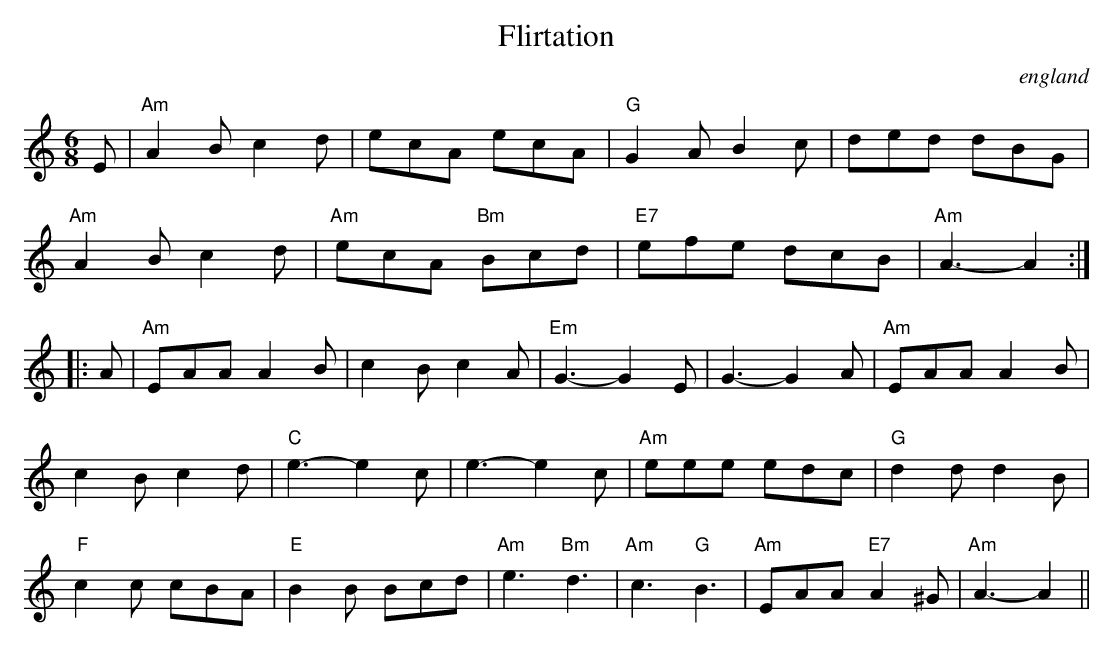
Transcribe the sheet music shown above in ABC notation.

X:1
T:Flirtation
O:england
M:6/8
K:Am
E|"Am"A2B c2d|ecA ecA|"G"G2A B2c|ded dBG|
"Am"A2B c2d|"Am"ecA "Bm"Bcd|"E7"efe dcB|"Am"A3 -A2::
A|"Am"EAA A2B|c2B c2A|"Em"G3 -G2E|G3 -G2A|"Am"EAA A2B|
c2B c2d|"C"e3 -e2c|e3 -e2c|"Am"eee edc|"G"d2d d2B|
"F"c2c cBA|"E"B2B Bcd|"Am"e3 "Bm"d3|"Am"c3 "G"B3|"Am"EAA "E7"A2^G|"Am"A3 -A2||
